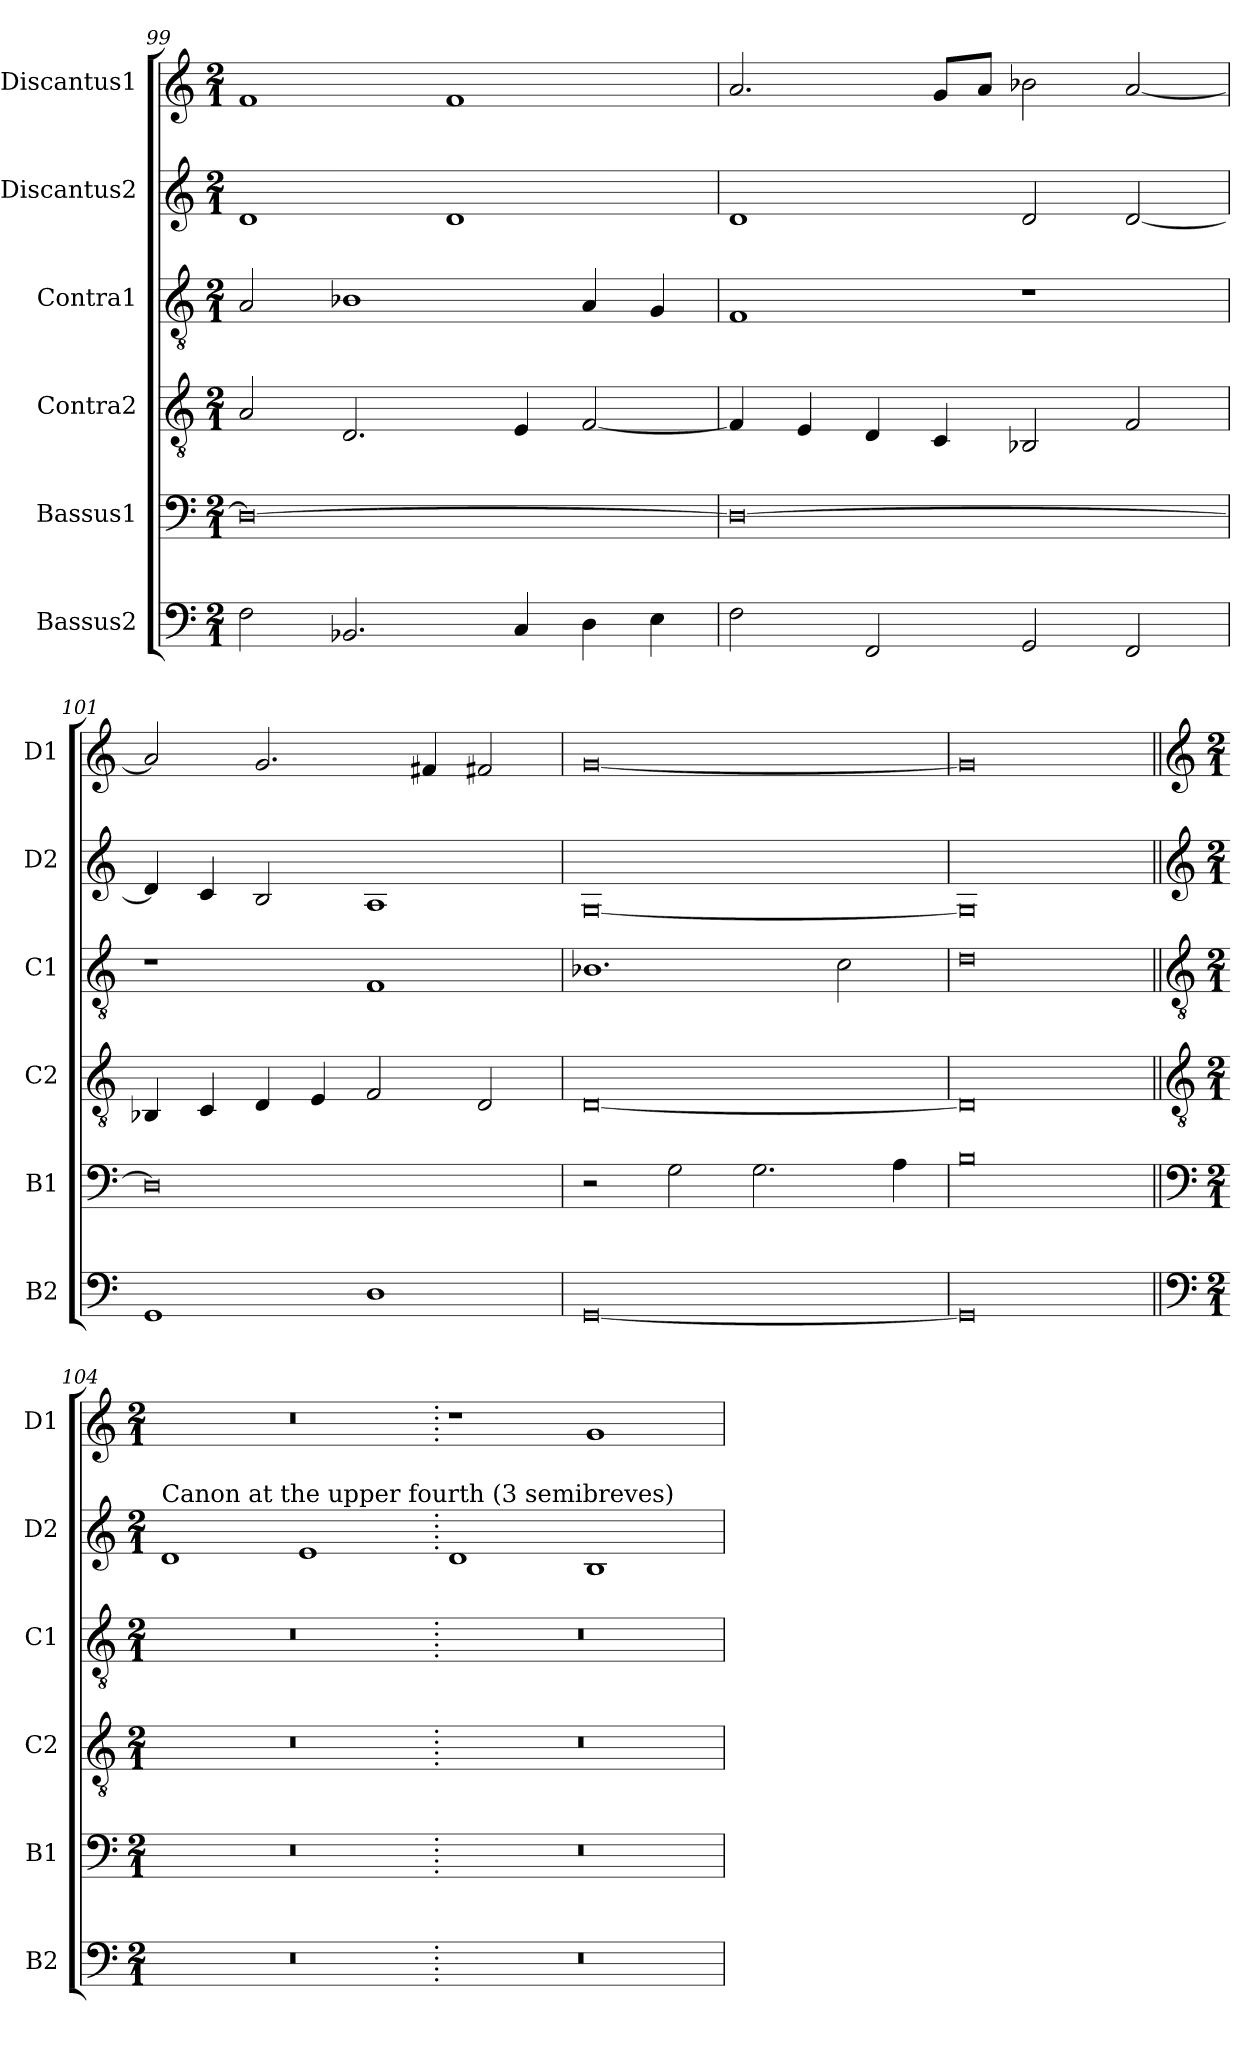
**kern	**kern	**kern	**kern	**kern	**kern
*part6	*part5	*part4	*part3	*part2	*part1
*staff6	*staff5	*staff4	*staff3	*staff2	*staff1
*I"Bassus2	*I"Bassus1	*I"Contra2	*I"Contra1	*I"Discantus2	*I"Discantus1
*I'B2	*I'B1	*I'C2	*I'C1	*I'D2	*I'D1
*clefF4	*clefF4	*clefGv2	*clefGv2	*clefG2	*clefG2
*k[]	*k[]	*k[]	*k[]	*k[]	*k[]
*M2/1	*M2/1	*M2/1	*M2/1	*M2/1	*M2/1
=99	=99	=99	=99	=99	=99
2F\	0D_	2A/	2A/	1d	1f
2.BB-X/	.	2.D/	1B-X	.	.
.	.	.	.	1d	1f
4C/	.	4E/	.	.	.
4D\	.	[2F/	4A/	.	.
4E\	.	.	4G/	.	.
=100	=100	=100	=100	=100	=100
2F\	0D_	4F/]	1F	1d	2.a/
.	.	4E/	.	.	.
2FF/	.	4D/	.	.	.
.	.	4C/	.	.	8g/L
.	.	.	.	.	8a/J
2GG/	.	2BB-X/	1r	2d/	2b-X\
2FF/	.	2F/	.	[2d/	[2a/
=101	=101	=101	=101	=101	=101
1GG	0D]	4BB-X/	1r	4d/]	2a/]
.	.	4C/	.	4c/	.
.	.	4D/	.	2B/	2.g/
.	.	4E/	.	.	.
1D	.	2F/	1F	1A	.
.	.	.	.	.	4f#X/
.	.	2D/	.	.	2f#X/
=102	=102	=102	=102	=102	=102
[0GG	2r	[0D	1.B-X	[0G	[0g
.	2G\	.	.	.	.
.	2.G\	.	.	.	.
.	.	.	2c\	.	.
.	4A\	.	.	.	.
=103	=103	=103	=103	=103	=103
0GG]	0B	0D]	0d	0G]	0g]
!!LO:LB:g=z
=104||	=104||	=104||	=104||	=104||	=104||
*clefF4	*clefF4	*clefGv2	*clefGv2	*clefG2	*clefG2
*k[]	*k[]	*k[]	*k[]	*k[]	*k[]
*M2/1	*M2/1	*M2/1	*M2/1	*M2/1	*M2/1
!	!	!	!	!LO:TX:a:t=Canon at the upper fourth (3 semibreves)	!
0r	0r	0r	0r	1d	0r
.	.	.	.	1e	.
=105.	=105.	=105.	=105.	=105.	=105.
0r	0r	0r	0r	1d	1r
.	.	.	.	1B	1g
=	=	=	=	=	=
*-	*-	*-	*-	*-	*-
